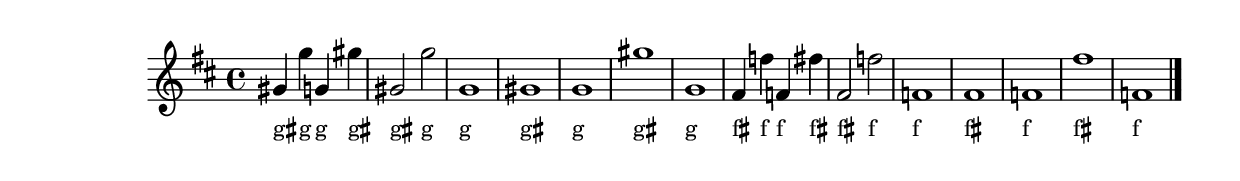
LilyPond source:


\version "2.2.0"

\header {
texidoc="
This shows how accidentals in different octaves are handled.
(DOCME)
"


}



mel = \notes \transpose c c' {
  \time 4/4 \key d \major
  gis4 g' g gis' | gis2 g' | g1 | gis | g | gis' | g |
  fis4 f' f fis' | fis2 f' | f1 | fis | f | fis' | f |
  \bar "|." \break
}

\score {
  << \context Staff \mel
     \context NoteNames{
	 \set printOctaveNames= ##f
	 \mel
	 }
  >>
}

